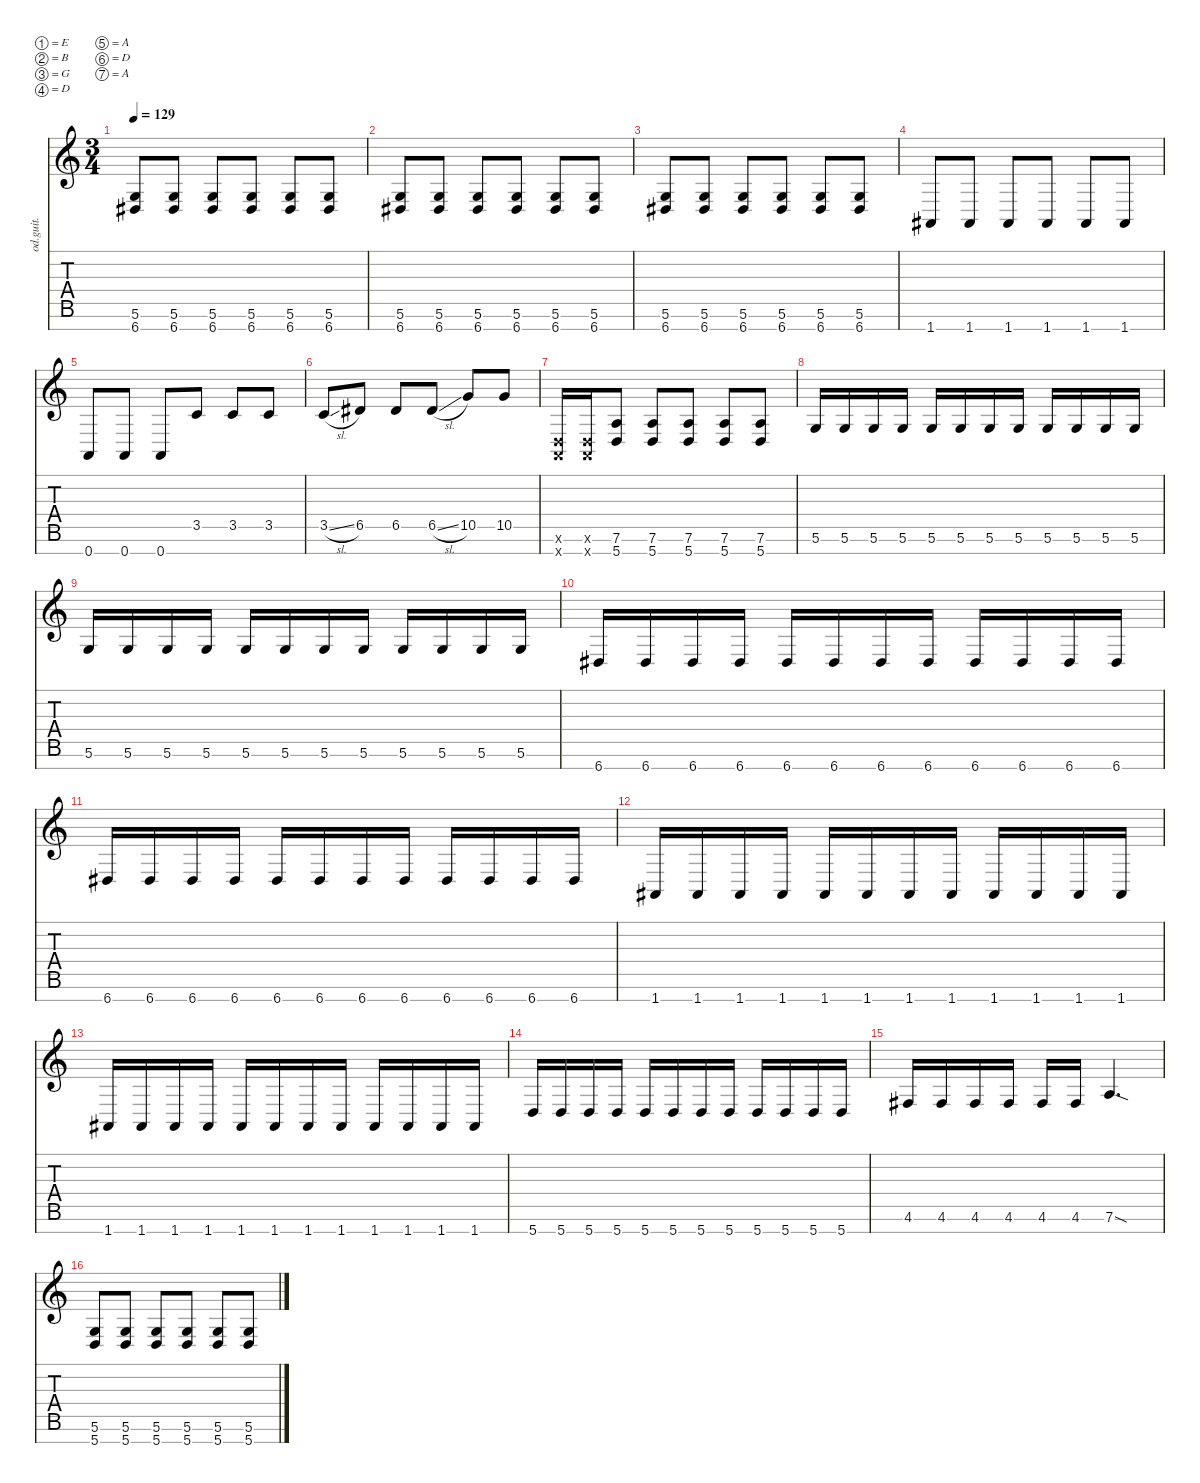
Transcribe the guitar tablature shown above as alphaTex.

\defaultSystemsLayout 4
\hideDynamics
\bracketExtendMode nobrackets
\otherSystemsTrackNameOrientation horizontal
\track ("Electric Guitar" "od.guit.") {instrument overdrivenguitar}
\staff {score tabs}
\tuning (E4 B3 G3 D3 A2 D2 A1)
\ts (3 4)
\tempo 129
\clef g2
\ks c
(6.7{acc #} 5.6).8{dy mf} (6.7{acc #} 5.6).8 (6.7{acc #} 5.6).8 (6.7{acc #} 5.6).8 (6.7{acc #} 5.6).8 (6.7{acc #} 5.6).8 |
(6.7{acc #} 5.6).8 (6.7{acc #} 5.6).8 (6.7{acc #} 5.6).8 (6.7{acc #} 5.6).8 (6.7{acc #} 5.6).8 (6.7{acc #} 5.6).8 |
(6.7{acc #} 5.6).8 (6.7{acc #} 5.6).8 (6.7{acc #} 5.6).8 (6.7{acc #} 5.6).8 (6.7{acc #} 5.6).8 (6.7{acc #} 5.6).8 |
1.7{acc #}.8 1.7{acc #}.8 1.7{acc #}.8 1.7{acc #}.8 1.7{acc #}.8 1.7{acc #}.8 |
0.7.8 0.7.8 0.7.8 3.5.8 3.5.8 3.5.8 |
3.5{sl}.8 6.5{acc #}.8 6.5{acc #}.8 6.5{sl acc #}.8 10.5.8 10.5.8 |
(0.7{x} 0.6{x}).16 (0.7{x} 0.6{x}).16 (5.7 7.6).8 (5.7 7.6).8 (5.7 7.6).8 (5.7 7.6).8 (5.7 7.6).8 |
5.6.16 5.6.16 5.6.16 5.6.16 5.6.16 5.6.16 5.6.16 5.6.16 5.6.16 5.6.16 5.6.16 5.6.16 |
5.6.16 5.6.16 5.6.16 5.6.16 5.6.16 5.6.16 5.6.16 5.6.16 5.6.16 5.6.16 5.6.16 5.6.16 |
6.7{acc #}.16 6.7{acc #}.16 6.7{acc #}.16 6.7{acc #}.16 6.7{acc #}.16 6.7{acc #}.16 6.7{acc #}.16 6.7{acc #}.16 6.7{acc #}.16 6.7{acc #}.16 6.7{acc #}.16 6.7{acc #}.16 |
6.7{acc #}.16 6.7{acc #}.16 6.7{acc #}.16 6.7{acc #}.16 6.7{acc #}.16 6.7{acc #}.16 6.7{acc #}.16 6.7{acc #}.16 6.7{acc #}.16 6.7{acc #}.16 6.7{acc #}.16 6.7{acc #}.16 |
1.7{acc #}.16 1.7{acc #}.16 1.7{acc #}.16 1.7{acc #}.16 1.7{acc #}.16 1.7{acc #}.16 1.7{acc #}.16 1.7{acc #}.16 1.7{acc #}.16 1.7{acc #}.16 1.7{acc #}.16 1.7{acc #}.16 |
1.7{acc #}.16 1.7{acc #}.16 1.7{acc #}.16 1.7{acc #}.16 1.7{acc #}.16 1.7{acc #}.16 1.7{acc #}.16 1.7{acc #}.16 1.7{acc #}.16 1.7{acc #}.16 1.7{acc #}.16 1.7{acc #}.16 |
5.7.16 5.7.16 5.7.16 5.7.16 5.7.16 5.7.16 5.7.16 5.7.16 5.7.16 5.7.16 5.7.16 5.7.16 |
4.6{acc #}.16 4.6{acc #}.16 4.6{acc #}.16 4.6{acc #}.16 4.6{acc #}.16 4.6{acc #}.16 7.6{sod}.4{d} |
(5.7 5.6).8 (5.7 5.6).8 (5.7 5.6).8 (5.7 5.6).8 (5.7 5.6).8 (5.7 5.6).8
